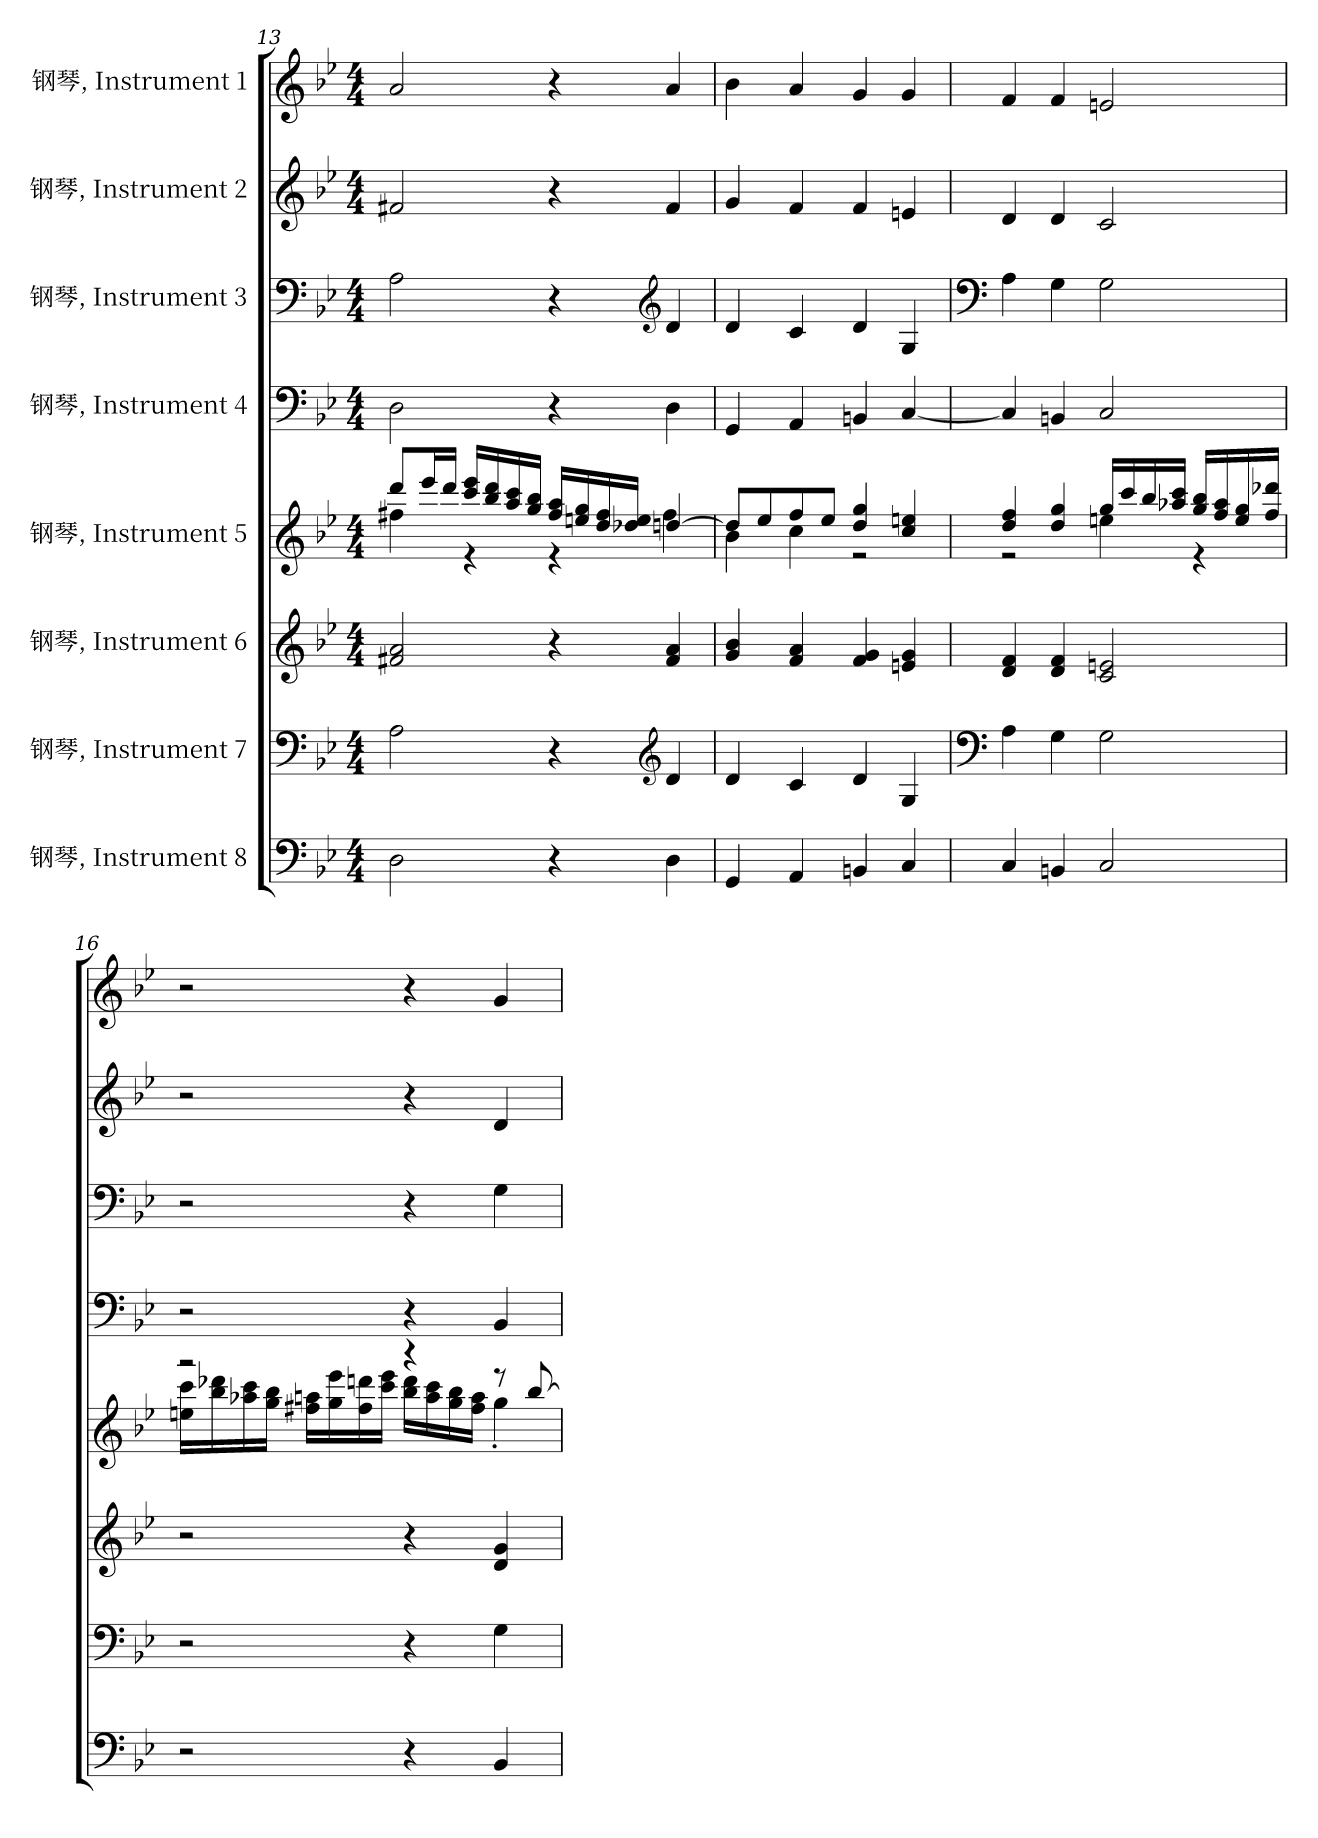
**kern	**kern	**kern	**kern	**kern	**kern	**kern	**kern
*part8	*part7	*part6	*part5	*part4	*part3	*part2	*part1
*staff8	*staff7	*staff6	*staff5	*staff4	*staff3	*staff2	*staff1
*I"钢琴, Instrument 8	*I"钢琴, Instrument 7	*I"钢琴, Instrument 6	*I"钢琴, Instrument 5	*I"钢琴, Instrument 4	*I"钢琴, Instrument 3	*I"钢琴, Instrument 2	*I"钢琴, Instrument 1
!!LO:PB:g=z
*clefF4	*clefF4	*clefG2	*clefG2	*clefF4	*clefF4	*clefG2	*clefG2
*k[b-e-]	*k[b-e-]	*k[b-e-]	*k[b-e-]	*k[b-e-]	*k[b-e-]	*k[b-e-]	*k[b-e-]
*M4/4	*M4/4	*M4/4	*M4/4	*M4/4	*M4/4	*M4/4	*M4/4
=13	=13	=13	=13	=13	=13	=13	=13
*	*	*	*^	*	*	*	*
2D\	2A\	2f#X/ 2a/	8ddd/L	4ff#X\	2D\	2A\	2f#X/	2a/
.	.	.	16eee-/L	.	.	.	.	.
.	.	.	16ddd/JJ	.	.	.	.	.
.	.	.	16ccc/ 16eee-/LL	4r	.	.	.	.
.	.	.	16bb-/ 16ddd/	.	.	.	.	.
.	.	.	16aa/ 16ccc/	.	.	.	.	.
.	.	.	16gg/ 16bb-/JJ	.	.	.	.	.
4r	4r	4r	16ff#/ 16aa/LL	4r	4r	4r	4r	4r
.	.	.	16een/ 16gg/	.	.	.	.	.
.	.	.	16dd/ 16ff#/	.	.	.	.	.
.	.	.	16dd-X/ 16ee/JJ	.	.	.	.	.
*	*clefG2	*	*	*	*	*clefG2	*	*
4D\	4d/	4f#/ 4a/	[4ddn/	4ff#\	4D\	4d/	4f#/	4a/
=14	=14	=14	=14	=14	=14	=14	=14	=14
4GG/	4d/	4g/ 4b-/	8dd/L]	4b-\	4GG/	4d/	4g/	4b-\
.	.	.	8ee-/	.	.	.	.	.
4AA/	4c/	4f/ 4a/	8ff/	4cc\	4AA/	4c/	4f/	4a/
.	.	.	8ee-/J	.	.	.	.	.
4BBn/	4d/	4f/ 4g/	4dd/ 4gg/	2r	4BBn/	4d/	4f/	4g/
4C/	4G/	4en/ 4g/	4cc/ 4een/	.	[4C/	4G/	4en/	4g/
=15	=15	=15	=15	=15	=15	=15	=15	=15
*	*clefF4	*	*	*	*	*clefF4	*	*
4C/	4A\	4d/ 4f/	4dd/ 4ff/	2r	4C/]	4A\	4d/	4f/
4BBn/	4G\	4d/ 4f/	4dd/ 4gg/	.	4BBn/	4G\	4d/	4f/
2C/	2G\	2c/ 2en/	16gg/LL	4een\	2C/	2G\	2c/	2en/
.	.	.	16ccc/	.	.	.	.	.
.	.	.	16bb-/	.	.	.	.	.
.	.	.	16aa-X/ 16ccc/JJ	.	.	.	.	.
.	.	.	16gg/ 16bb-/LL	4r	.	.	.	.
.	.	.	16ff/ 16aa-/	.	.	.	.	.
.	.	.	16ee/ 16gg/	.	.	.	.	.
.	.	.	16ff/ 16ddd-X/JJ	.	.	.	.	.
!!LO:PB:g=z
=16	=16	=16	=16	=16	=16	=16	=16	=16
2r	2r	2r	2r	16een\ 16ccc\LL	2r	2r	2r	2r
.	.	.	.	16bb-\ 16ddd-X\	.	.	.	.
.	.	.	.	16aa-X\ 16ccc\	.	.	.	.
.	.	.	.	16gg\ 16bb-\JJ	.	.	.	.
.	.	.	.	16ff#X\ 16aan\LL	.	.	.	.
.	.	.	.	16gg\ 16eee-\	.	.	.	.
.	.	.	.	16ff#\ 16dddn\	.	.	.	.
.	.	.	.	16ccc\ 16eee-\JJ	.	.	.	.
4r	4r	4r	4r	16bb-\ 16ddd\LL	4r	4r	4r	4r
.	.	.	.	16aa\ 16ccc\	.	.	.	.
.	.	.	.	16gg\ 16bb-\	.	.	.	.
.	.	.	.	16ff#\ 16aa\JJ	.	.	.	.
4BB-/	4G\	4d/ 4g/	8r	4gg'\	4BB-/	4G\	4d/	4g/
.	.	.	[8bb-/	.	.	.	.	.
*	*	*	*v	*v	*	*	*	*
=	=	=	=	=	=	=	=
*-	*-	*-	*-	*-	*-	*-	*-
